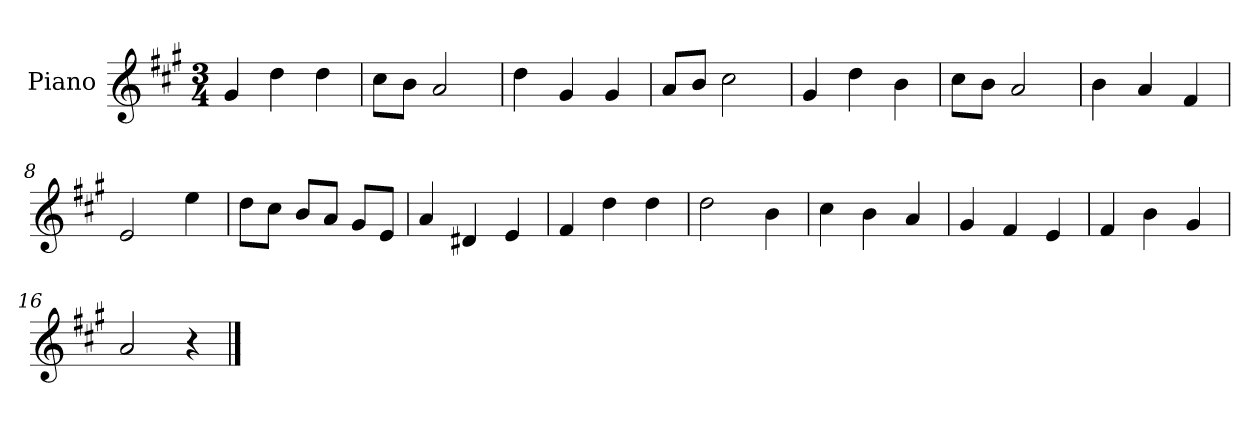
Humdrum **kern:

**kern
*part1
*staff1
*I"Piano
*I'Pno.
*clefG2
*k[f#c#g#]
*M3/4
*MM120
=1
4g#/
4dd\
4dd\
=2
8cc#\L
8b\J
2a/
=3
4dd\
4g#/
4g#/
=4
8a/L
8b/J
2cc#\
=5
4g#/
4dd\
4b\
=6
8cc#\L
8b\J
2a/
=7
4b\
4a/
4f#/
=8
2e/
4ee\
=9
8dd\L
8cc#\J
8b/L
8a/J
8g#/L
8e/J
=10
4a/
4d#X/
4e/
=11
4f#/
4dd\
4dd\
=12
2dd\
4b\
!!LO:LB:g=z
=13
4cc#\
4b\
4a/
=14
4g#/
4f#/
4e/
=15
4f#/
4b\
4g#/
=16
2a/
4r
==
*-
